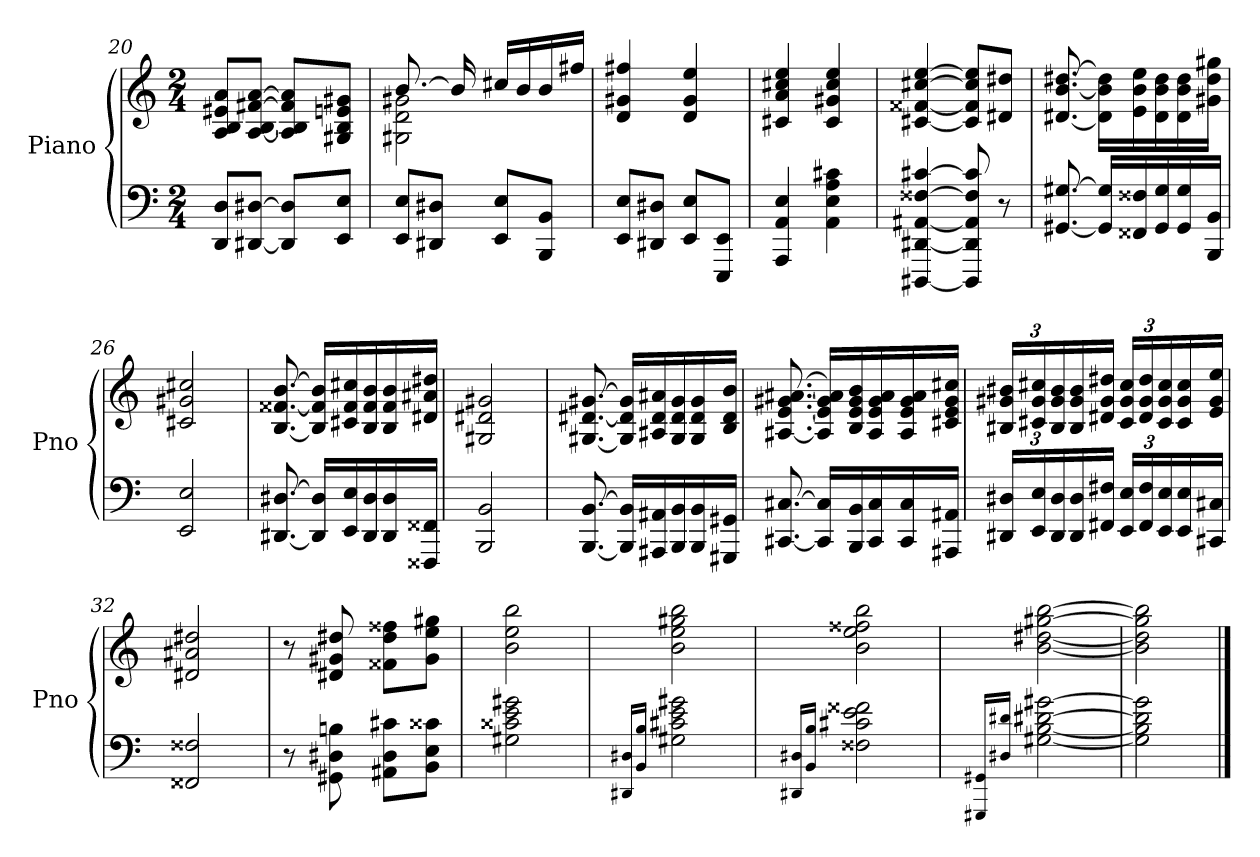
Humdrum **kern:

**kern	**kern
*part2	*part1
*staff2	*staff1
*I"Piano	*I"Piano
*I'Pno	*I'Pno
*clefF4	*clefG2
*k[]	*k[]
*M2/4	*M2/4
=20	=20
8DD/ 8D/L	8A/ 8B/ 8e#X/ 8a/L
[8DD#X/ [8D#X/J	[8A/ [8B/ [8f#X/ [8a/J
8DD#/] 8D#/]L	8A/] 8B/] 8f#/] 8a/]L
8EE/ 8E/J	8G#X/ 8B/ 8en/ 8g#X/J
=21	=21
*	*^
8EE/ 8E/L	[8.b/	2G#X\ 2d\ 2g#X\
8DD#X/ 8D#X/J	.	.
.	16b/]	.
8EE/ 8E/L	16cc#X/LL	.
.	16b/	.
8BBB/ 8BB/J	16b/	.
.	16ff#X/JJ	.
*	*v	*v
=22	=22
8EE/ 8E/L	4d/ 4g#X/ 4ff#X/
8DD#X/ 8D#X/J	.
8EE/ 8E/L	4d/ 4g#/ 4ee/
8EEE/ 8EE/J	.
=23	=23
4AAA/ 4AA/ 4E/	4c#X/ 4a/ 4cc#X/ 4ee/
4AA\ 4E\ 4A\ 4c#X\	4c#/ 4g#X/ 4cc#/ 4ee/
!!LO:LB:g=z
=24	=24
[4DDD#X/ [4DD#X/ [4AA#X/ [4F##X/ [4c#X/	[4c#X/ [4f##X/ [4cc#X/ [4ee/
8DDD#/] 8DD#/] 8AA#/] 8F##/] 8c#/]	8c#/] 8f##/] 8cc#/] 8ee/]L
8r	8d#X/ 8dd#X/J
=25	=25
[8.GG#X/ [8.G#X/	[8.d#X/ [8.b/ [8.dd#X/
16GG#/] 16G#/]LL	16d#\] 16b\] 16dd#\]LL
16FF##X/ 16F##X/	16e\ 16b\ 16ee\
16GG#/ 16G#/	16d#\ 16b\ 16dd#\
16GG#/ 16G#/	16d#\ 16b\ 16dd#\
16BBB/ 16BB/JJ	16g#X\ 16dd#\ 16gg#X\JJ
=26	=26
2EE/ 2E/	2c#X/ 2g#X/ 2cc#X/
=27	=27
[8.DD#X/ [8.D#X/	[8.B/ [8.f##X/ [8.b/
16DD#/] 16D#/]LL	16B/] 16f##/] 16b/]LL
16EE/ 16E/	16c#X/ 16f##/ 16cc#X/
16DD#/ 16D#/	16B/ 16f##/ 16b/
16DD#/ 16D#/	16B/ 16f##/ 16b/
16FFF##X/ 16FF##X/JJ	16d#X/ 16a#X/ 16dd#X/JJ
=28	=28
2BBB/ 2BB/	2G#X/ 2d#X/ 2g#X/
=29	=29
[8.BBB/ [8.BB/	[8.G#X/ [8.d#X/ [8.g#X/
16BBB/] 16BB/]LL	16G#/] 16d#/] 16g#/]LL
16AAA#X/ 16AA#X/	16A#X/ 16d#/ 16a#X/
16BBB/ 16BB/	16G#/ 16d#/ 16g#/
16BBB/ 16BB/	16G#/ 16d#/ 16g#/
16GGG#X/ 16GG#X/JJ	16B/ 16d#/ 16b/JJ
=30	=30
[8.CC#X/ [8.C#X/	[8.A#X/ [8.e/ [8.g#X/ [8.a#X/
16CC#/] 16C#/]LL	16A#/] 16e/] 16g#/] 16a#/]LL
16BBB/ 16BB/	16B/ 16e/ 16g#/ 16b/
16CC#/ 16C#/	16A#/ 16e/ 16g#/ 16a#/
16CC#/ 16C#/	16A#/ 16e/ 16g#/ 16a#/
16AAA#X/ 16AA#X/JJ	16c#X/ 16e/ 16g#/ 16cc#X/JJ
!!LO:LB:g=z
=31	=31
*Xbrackettup	*Xbrackettup
24DD#X/ 24D#X/LL	24B#X/ 24g#X/ 24b#X/LL
24EE/ 24E/	24c#X/ 24g#/ 24cc#X/
24DD#/ 24D#/	24B#/ 24g#/ 24b#/
16DD#/ 16D#/	16B#/ 16g#/ 16b#/
16FF#X/ 16F#X/JJ	16d#X/ 16g#/ 16dd#X/JJ
24EE/ 24E/LL	24c#/ 24g#/ 24cc#/LL
24FF#/ 24F#/	24d#/ 24g#/ 24dd#/
24EE/ 24E/	24c#/ 24g#/ 24cc#/
16EE/ 16E/	16c#/ 16g#/ 16cc#/
16CC#X/ 16C#X/JJ	16e/ 16g#/ 16ee/JJ
=32	=32
2FF##X/ 2F##X/	2d#X/ 2a#X/ 2dd#X/
=33	=33
8r	8r
8GG#X\ 8D#X\ 8Bn\	8d#X/ 8g#X/ 8dd#X/
8AA#X\ 8D#\ 8c#X\L	8f##X\ 8dd#\ 8ff##X\L
8BB\ 8E\ 8c##X\J	8g#\ 8ee\ 8gg#X\J
=34	=34
2G#X\ 2c##X\ 2e\ 2g#X\	2b\ 2ee\ 2bb\
=35	=35
16qDD#X/ 16qD#X/LL	.
16qBB/ 16qB/JJ	.
2G#X\ 2c#X\ 2e\ 2g#X\	2b\ 2ee\ 2gg#X\ 2bb\
=36	=36
16qDD#X/ 16qD#X/LL	.
16qBB/ 16qB/JJ	.
2F##X\ 2c#X\ 2e\ 2f##X\	2b\ 2ee\ 2ff##X\ 2bb\
=37	=37
16qGGG#X/ 16qGG#X/LL	.
16qD#X/ 16qd#X/JJ	.
[2G#X\ [2B\ [2d#\ [2g#X\	[2b\ [2dd#X\ [2gg#X\ [2bb\
=38	=38
2G#\] 2B\] 2d#\] 2g#\]	2b\] 2dd#\] 2gg#\] 2bb\]
==	==
*-	*-
